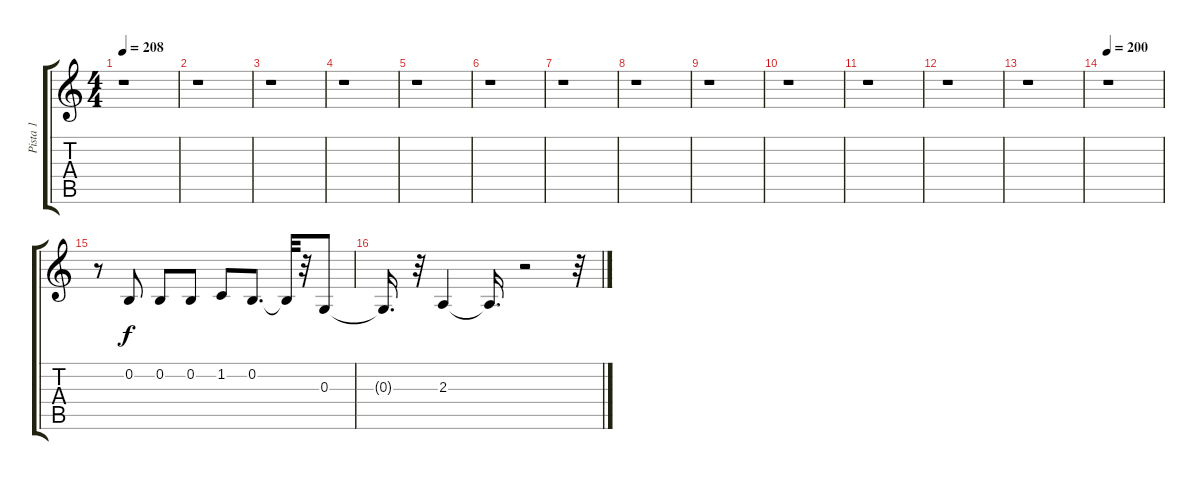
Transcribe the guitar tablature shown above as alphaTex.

\track ("Pista 1" "Pista 1") {instrument altosax}
\staff {score tabs}
\tuning (E4 B3 G3 D3 A2 E2) {hide}
\ts (4 4)
\tempo 208
\clef g2
\ks c
r.1{dy f} |
r.1 |
r.1 |
r.1 |
r.1 |
r.1 |
r.1 |
r.1 |
r.1 |
r.1 |
r.1 |
r.1 |
r.1 |
\tempo 200
r.1 |
r.8 0.2.8 0.2.8 0.2.8 1.2.8 0.2.8{d} 0.2{t}.32 r.32 0.3.8 |
0.3{t}.16{d} r.32 2.3.4 2.3{t}.16{d} r.2 r.32
